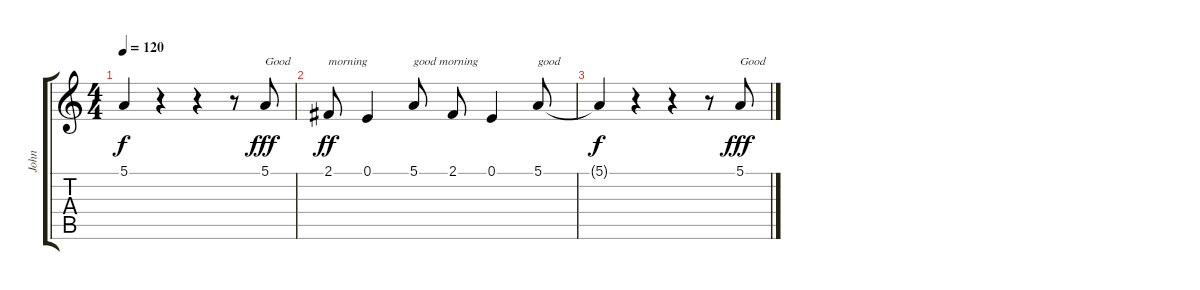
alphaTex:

\track ("John" "John") {instrument clarinet}
\staff {score tabs}
\tuning (E4 B3 G3 D3 A2 E2) {hide}
\ts (4 4)
\tempo 120
\clef g2
\ks c
5.1{t}.4{txt " " dy f} r.4 r.4 r.8 5.1.8{txt "Good" dy fff volume 2} |
2.1.8{txt "morning" dy ff} 0.1.4 5.1.8{txt "good morning"} 2.1.8 0.1.4 5.1.8{txt "good"} |
5.1{t}.4{txt " " dy f} r.4 r.4 r.8 5.1.8{txt "Good" dy fff}
